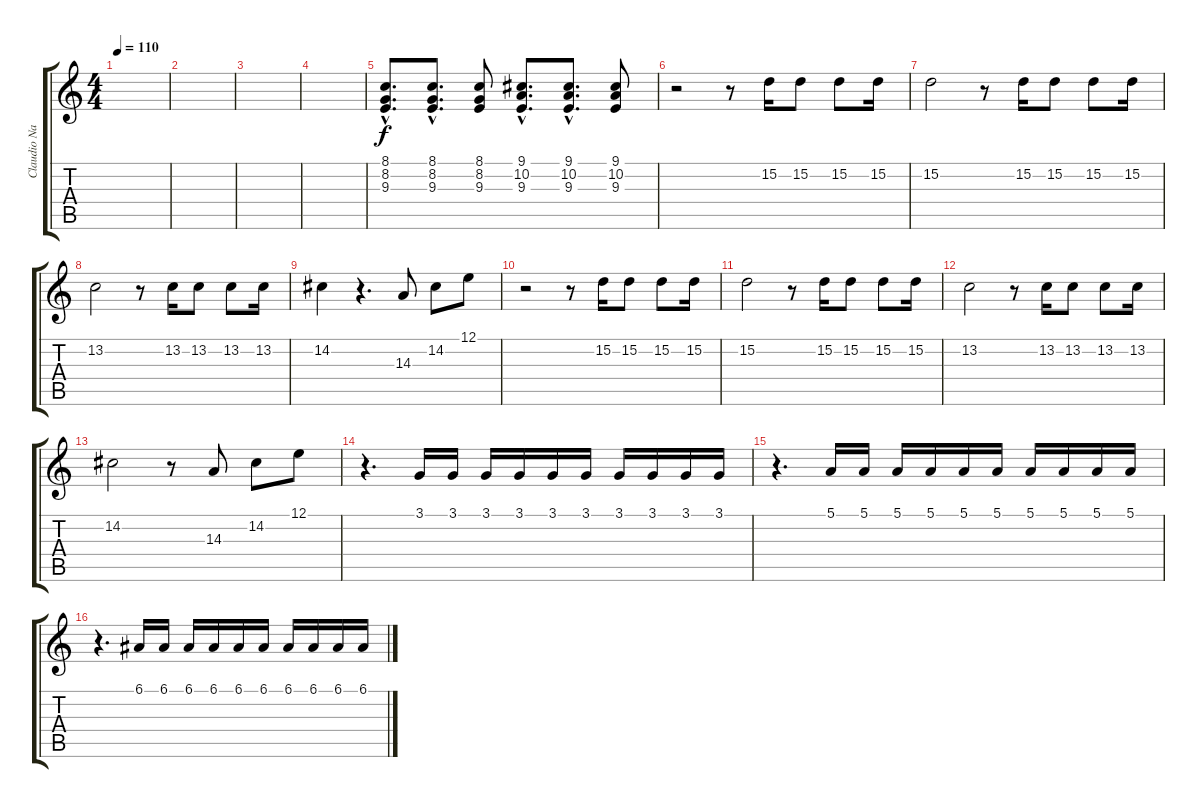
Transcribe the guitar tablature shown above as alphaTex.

\track ("Claudio Narea (Teclado N2)" "Claudio Na") {instrument accordion}
\staff {score tabs}
\tuning (E4 B3 G3 D3 A2 E2) {hide}
\ts (4 4)
\tempo 110
\clef g2
\ks c
|
|
|
|
(8.1{hac} 8.2{hac} 9.3{hac}).8{d volume 13} (8.1{hac} 8.2{hac} 9.3{hac}).8{d} (8.1 8.2 9.3).8 (9.1{hac} 10.2{hac} 9.3{hac}).8{d} (9.1{hac} 10.2{hac} 9.3{hac}).8{d} (9.1 10.2 9.3).8 |
r.2 r.8 15.2.16 15.2.8 15.2.8 15.2.16 |
15.2.2 r.8 15.2.16 15.2.8 15.2.8 15.2.16 |
13.2.2 r.8 13.2.16 13.2.8 13.2.8 13.2.16 |
14.2.4 r.4{d} 14.3.8 14.2.8 12.1.8 |
r.2 r.8 15.2.16 15.2.8 15.2.8 15.2.16 |
15.2.2 r.8 15.2.16 15.2.8 15.2.8 15.2.16 |
13.2.2 r.8 13.2.16 13.2.8 13.2.8 13.2.16 |
14.2.2 r.8 14.3.8 14.2.8 12.1.8 |
r.4{d} 3.1.16 3.1.16 3.1.16 3.1.16 3.1.16 3.1.16 3.1.16 3.1.16 3.1.16 3.1.16 |
r.4{d} 5.1.16 5.1.16 5.1.16 5.1.16 5.1.16 5.1.16 5.1.16 5.1.16 5.1.16 5.1.16 |
r.4{d} 6.1.16 6.1.16 6.1.16 6.1.16 6.1.16 6.1.16 6.1.16 6.1.16 6.1.16 6.1.16
